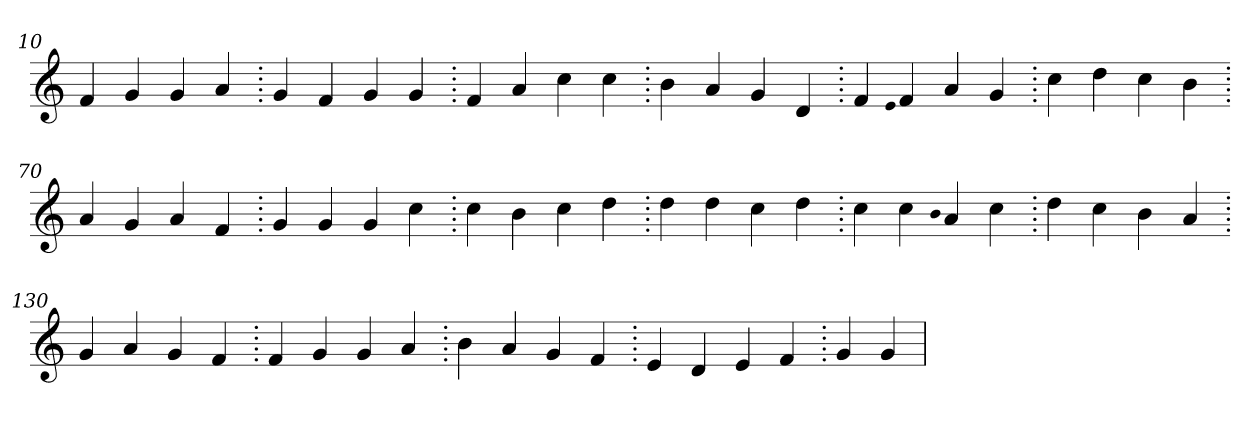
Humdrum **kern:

**kern
*part1
*staff1
*clefG2
=10.
4f
4g
4g
4a
=20.
4g
4f
4g
4g
=30.
4f
4a
4cc
4cc
=40.
4b
4a
4g
4d
=50.
4f
qqe
4f
4a
4g
=60.
4cc
4dd
4cc
4b
=70.
4a
4g
4a
4f
=80.
4g
4g
4g
4cc
=90.
4cc
4b
4cc
4dd
=100.
4dd
4dd
4cc
4dd
=110.
4cc
4cc
qqb
4a
4cc
=120.
4dd
4cc
4b
4a
=130.
4g
4a
4g
4f
=140.
4f
4g
4g
4a
=150.
4b
4a
4g
4f
=160.
4e
4d
4e
4f
=170.
4g
4g
=
*-
